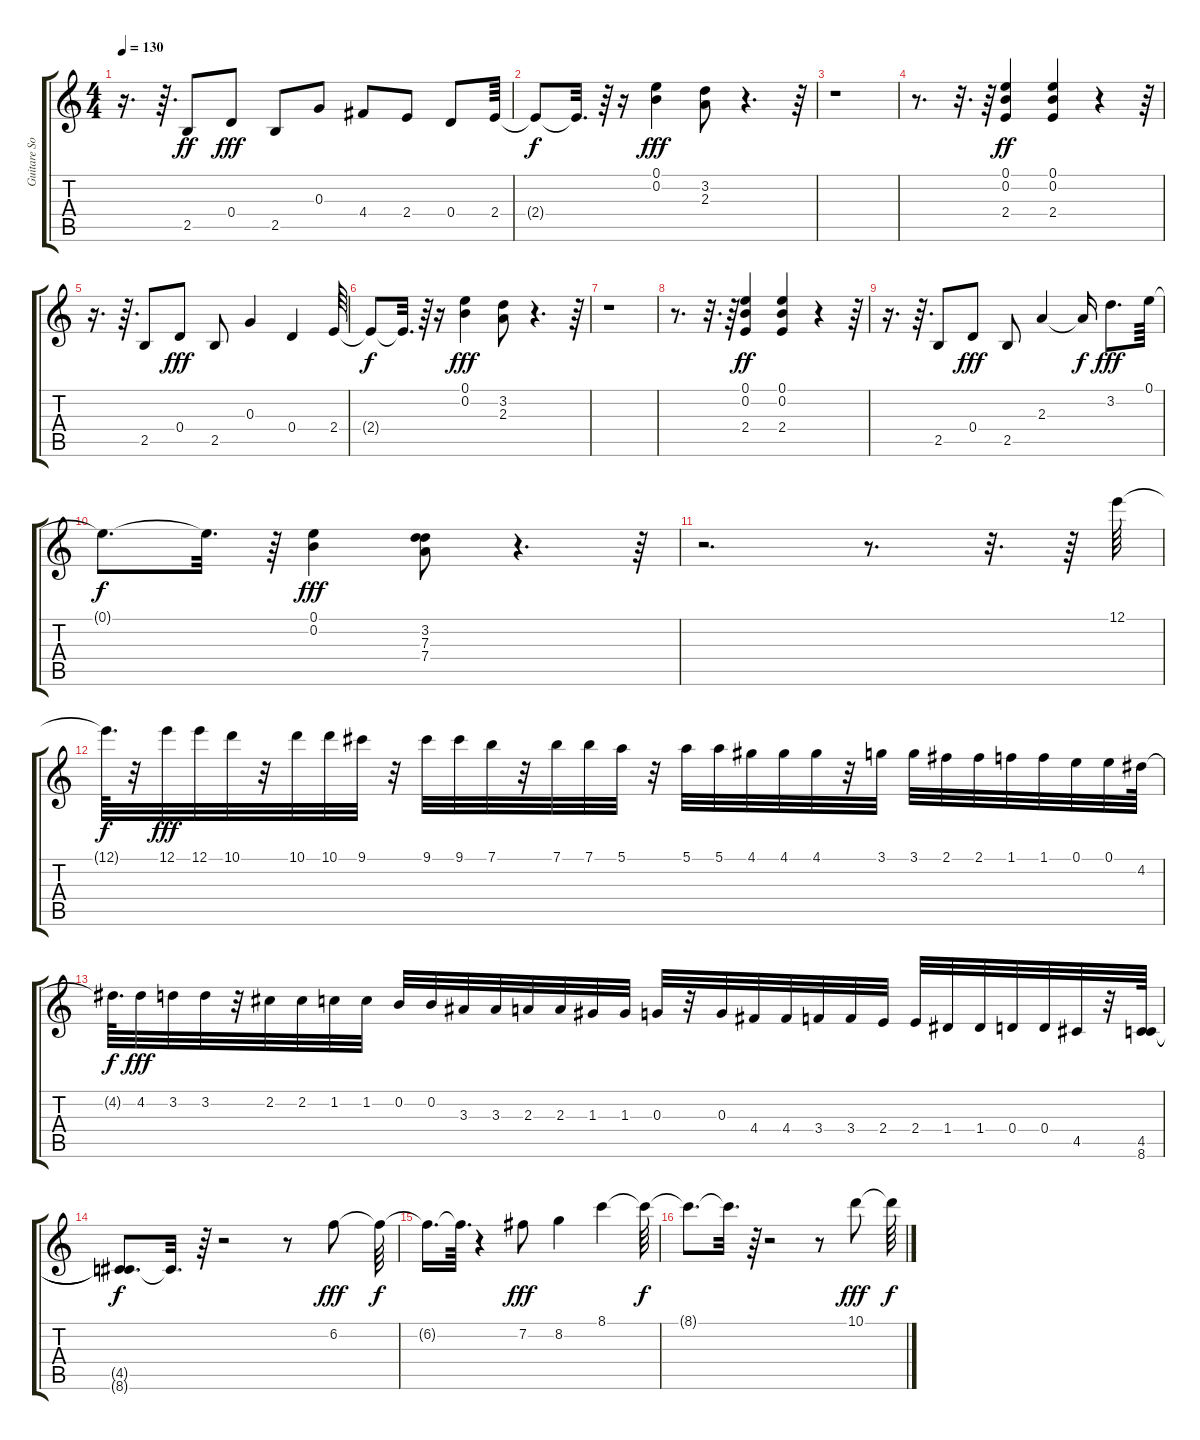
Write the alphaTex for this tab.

\track ("Guitare Solo 2" "Guitare So") {instrument overdrivenguitar}
\staff {score tabs}
\tuning (E4 B3 G3 D3 A2 E2) {hide}
\ts (4 4)
\tempo 130
\clef g2
\ks c
r.16{d dy ff} r.64{d} 2.5.8 0.4.8{dy fff} 2.5.8 0.3.8 4.4.8 2.4.8 0.4.8 2.4.64 |
2.4{t}.8{dy f} 2.4{t}.32{d} r.64 r.16 (0.1 0.2).4{dy fff} (3.2 2.3).8 r.4{d} r.64 |
r.1 |
r.8{d} r.32{d} r.64 (0.1 0.2 2.4).4{dy ff} (0.1 0.2 2.4).4 r.4 r.64 |
r.16{d} r.64{d} 2.5.8 0.4.8{dy fff} 2.5.8 0.3.4 0.4.4 2.4.64 |
2.4{t}.8{dy f} 2.4{t}.32{d} r.64 r.16 (0.1 0.2).4{dy fff} (3.2 2.3).8 r.4{d} r.64 |
r.1 |
r.8{d} r.32{d} r.64 (0.1 0.2 2.4).4{dy ff} (0.1 0.2 2.4).4 r.4 r.64 |
r.16{d} r.64{d} 2.5.8 0.4.8{dy fff} 2.5.8 2.3.4 2.3{t}.16{dy f} 3.2.8{d dy fff} 0.1.64 |
0.1{t}.8{d dy f} 0.1{t}.32{d} r.64 (0.1 0.2).4{dy fff} (3.2 7.3 7.4).8 r.4{d} r.64 |
r.2{d} r.8{d} r.32{d} r.64 12.1.64 |
12.1{t}.64{d dy f} r.32 12.1.32{dy fff} 12.1.32 10.1.32 r.32 10.1.32 10.1.32 9.1.32 r.32 9.1.32 9.1.32 7.1.32 r.32 7.1.32 7.1.32 5.1.32 r.32 5.1.32 5.1.32 4.1.32 4.1.32 4.1.32 r.32 3.1.32 3.1.32 2.1.32 2.1.32 1.1.32 1.1.32 0.1.32 0.1.32 4.2.64 |
4.2{t}.64{d dy f} 4.2.32{dy fff} 3.2.32 3.2.32 r.32 2.2.32 2.2.32 1.2.32 1.2.32 0.2.32 0.2.32 3.3.32 3.3.32 2.3.32 2.3.32 1.3.32 1.3.32 0.3.32 r.32 0.3.32 4.4.32 4.4.32 3.4.32 3.4.32 2.4.32 2.4.32 1.4.32 1.4.32 0.4.32 0.4.32 4.5.32 r.32 (4.5 8.6).64 |
(4.5{t} 8.6{t}).8{d dy f} 8.6{t}.32{d} r.64 r.2 r.8 6.2.8{dy fff} 6.2{t}.64{dy f} |
6.2{t}.16{d} 6.2{t}.64{d} r.4 7.2.8{dy fff} 8.2.4 8.1.4 8.1{t}.64{dy f} |
8.1{t}.8{d} 8.1{t}.32{d} r.64 r.2 r.8 10.1.8{dy fff} 10.1{t}.64{dy f}
